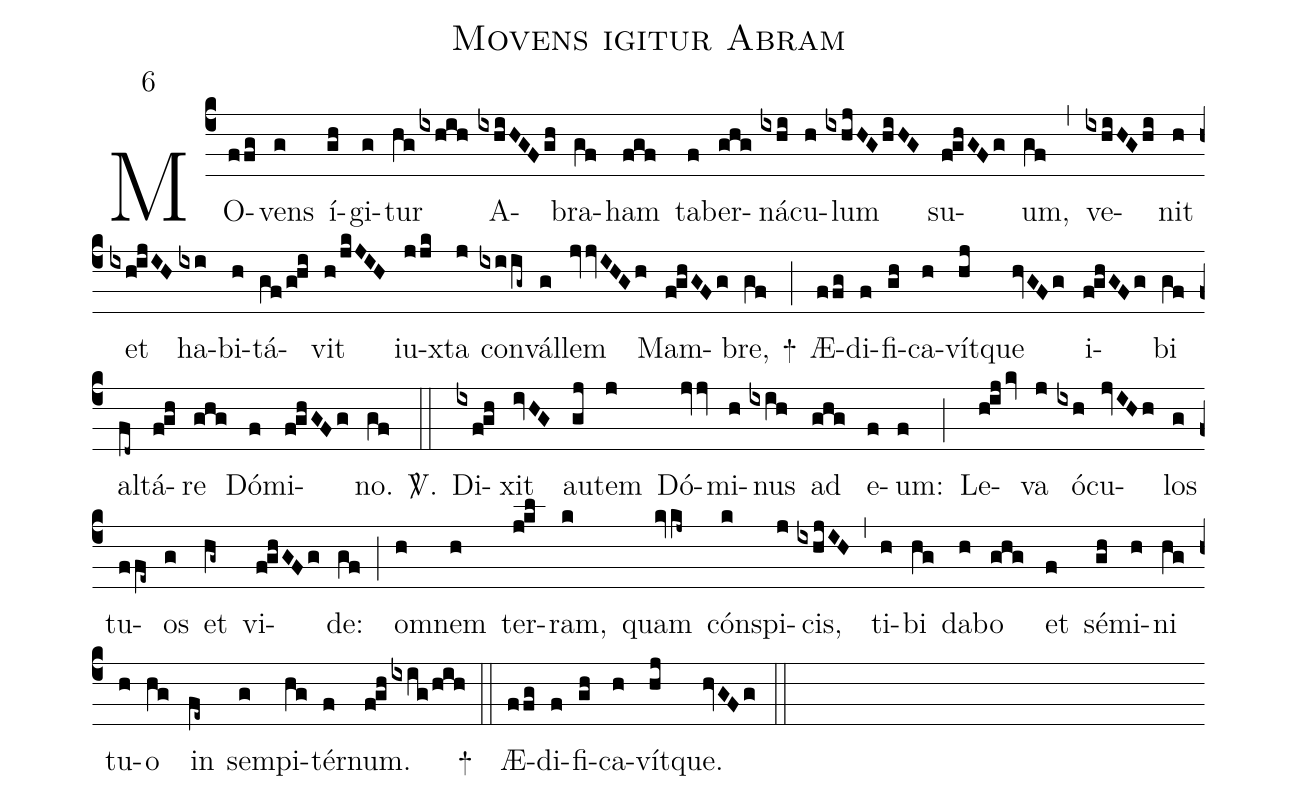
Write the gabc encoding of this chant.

name: Movens igitur Abram;
mode: 6;
%%
(c4)
MO(f/fg)vens(g) í(gh)gi(g)tur(hg/ixhih) A(ixhiHGFgh)bra(gf)ham(fgf) ta(f)ber(ghg)ná(ixhi)cu(h)lum(ixhjHGhiHG) su(fghGFg)um,(gf) (,)
ve(ixhiHGhi)nit(h) et(ixhijIH) ha(ixi)bi(h)tá(gf/ghi)vit(h/jkJIH) iu(jjk)xta(j) con(ixiig~)vál(g)lem(jvjvIHGh) Mam(fghGFg)bre,(gf) +(;)
Æ(ffg)di(f)fi(gh)ca(h)vít(hj)que(hvGFg) i(fghGFg)bi(gf) al(fd~)tá(fgh)re(ghg) Dó(f)mi(fghGFg)no.(gf) <sp>V/</sp>.(::)
Di(ixfgh)xit(ivHG) au(gj)tem(j) Dó(jvjv)mi(h)nus(ixih) ad(ghg) e(f)um:(f) (;)
Le(hij/kv)va(j) ó(ixh)cu(jvIHh)los(g) tu(ffe~)os(g) et(hg~) vi(fghGFg)de:(gf) (;)
om(h)nem(h) ter(jkl)ram,(k) quam(kvkj~) cón(k)spi(j)cis,(ixhjIH) (,)
ti(h)bi(hg) da(h)bo(ghg) et(f) sé(gh)mi(h)ni(hg) tu(h)o(hg) in(fe~) sem(g)pi(hg)tér(f)num.(fgh/ixig/hih) +(::)
Æ(ffg)di(f)fi(gh)ca(h)vít(hj)que.(hvGFg) (::)
